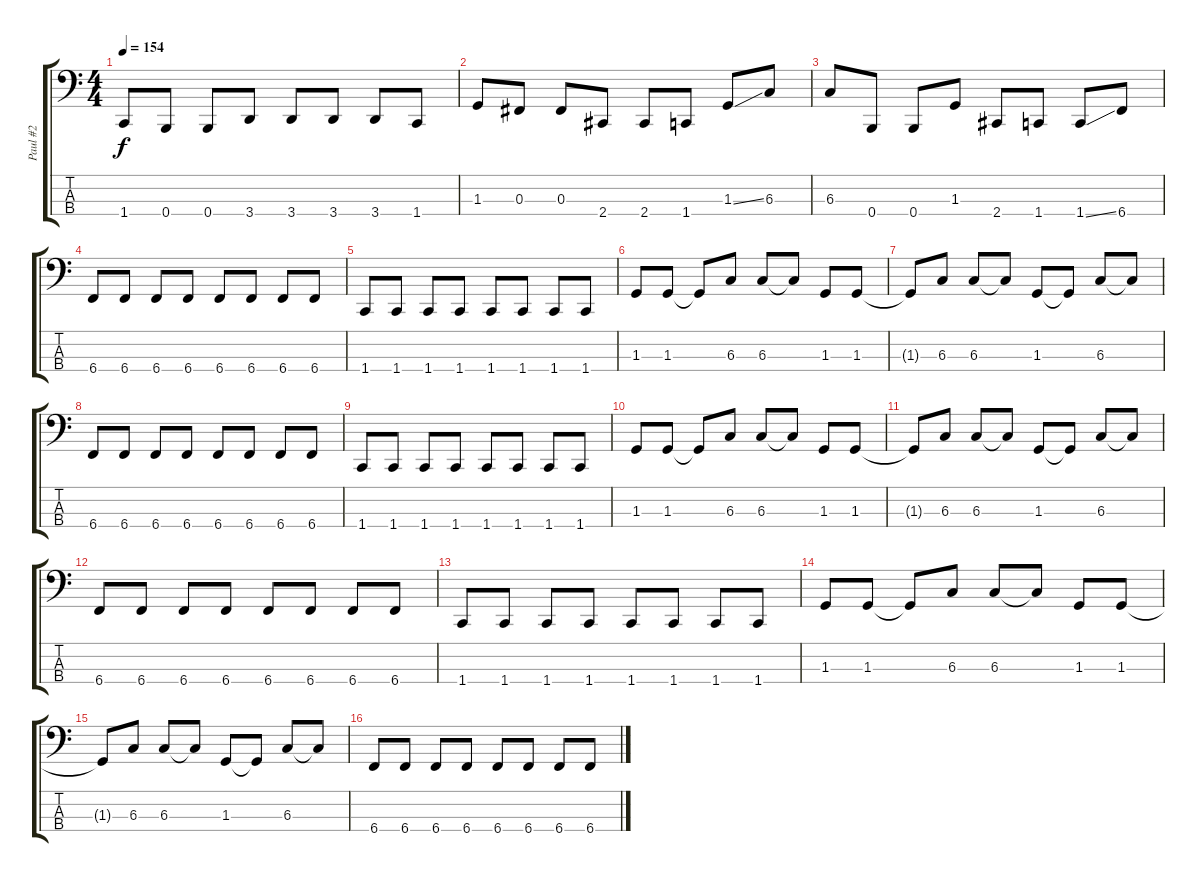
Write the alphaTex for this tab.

\track ("Paul #2" "Paul #2") {instrument electricbasspick}
\staff {score tabs}
\tuning (E2 B1 Gb1 B0) {hide}
\ts (4 4)
\tempo 154
\clef f4
\ks c
1.4.8{dy f} 0.4.8 0.4.8 3.4.8 3.4.8 3.4.8 3.4.8 1.4.8 |
1.3.8 0.3.8 0.3.8 2.4.8 2.4.8 1.4.8 1.3{ss}.8 6.3.8 |
6.3.8 0.4.8 0.4.8 1.3.8 2.4.8 1.4.8 1.4{ss}.8 6.4.8 |
6.4.8 6.4.8 6.4.8 6.4.8 6.4.8 6.4.8 6.4.8 6.4.8 |
1.4.8 1.4.8 1.4.8 1.4.8 1.4.8 1.4.8 1.4.8 1.4.8 |
1.3.8 1.3.8 1.3{t}.8 6.3.8 6.3.8 6.3{t}.8 1.3.8 1.3.8 |
1.3{t}.8 6.3.8 6.3.8 6.3{t}.8 1.3.8 1.3{t}.8 6.3.8 6.3{t}.8 |
6.4.8 6.4.8 6.4.8 6.4.8 6.4.8 6.4.8 6.4.8 6.4.8 |
1.4.8 1.4.8 1.4.8 1.4.8 1.4.8 1.4.8 1.4.8 1.4.8 |
1.3.8 1.3.8 1.3{t}.8 6.3.8 6.3.8 6.3{t}.8 1.3.8 1.3.8 |
1.3{t}.8 6.3.8 6.3.8 6.3{t}.8 1.3.8 1.3{t}.8 6.3.8 6.3{t}.8 |
6.4.8 6.4.8 6.4.8 6.4.8 6.4.8 6.4.8 6.4.8 6.4.8 |
1.4.8 1.4.8 1.4.8 1.4.8 1.4.8 1.4.8 1.4.8 1.4.8 |
1.3.8 1.3.8 1.3{t}.8 6.3.8 6.3.8 6.3{t}.8 1.3.8 1.3.8 |
1.3{t}.8 6.3.8 6.3.8 6.3{t}.8 1.3.8 1.3{t}.8 6.3.8 6.3{t}.8 |
6.4.8 6.4.8 6.4.8 6.4.8 6.4.8 6.4.8 6.4.8 6.4.8
